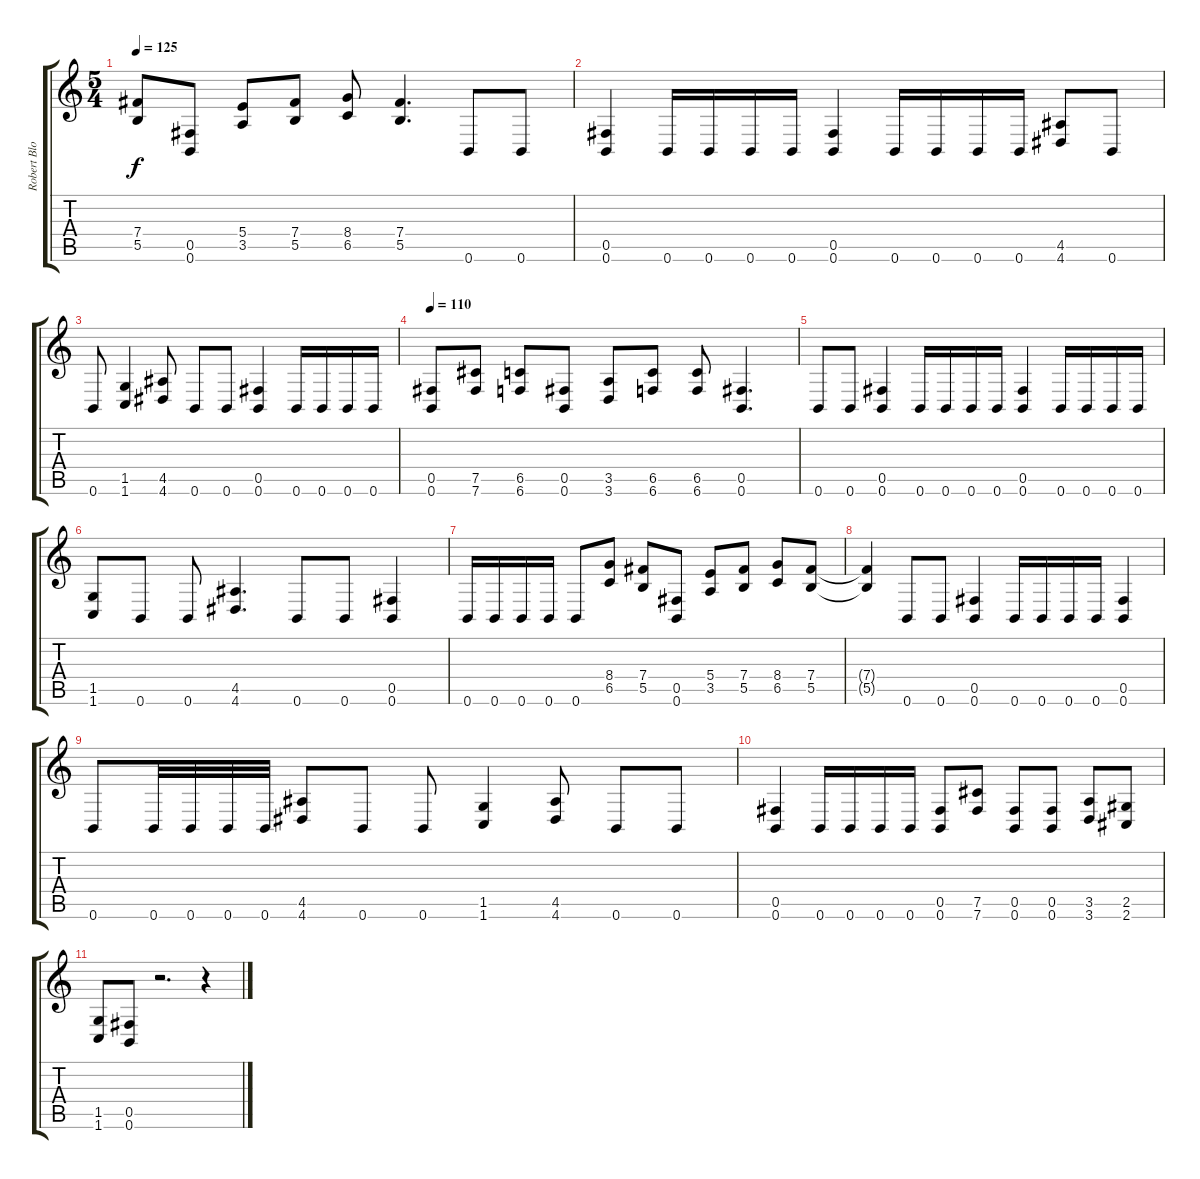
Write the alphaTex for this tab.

\track ("Robert Bloomfield " "Robert Blo") {instrument distortionguitar}
\staff {score tabs}
\tuning (Db4 Ab3 E3 B2 Gb2 B1) {hide}
\ts (5 4)
\tempo 125
\clef g2
\ks c
(7.4 5.5).8{dy f} (0.5 0.6).8 (5.4 3.5).8 (7.4 5.5).8 (8.4 6.5).8 (7.4 5.5).4{d} 0.6.8 0.6.8 |
(0.5 0.6).4 0.6.16 0.6.16 0.6.16 0.6.16 (0.5 0.6).4 0.6.16 0.6.16 0.6.16 0.6.16 (4.5 4.6).8 0.6.8 |
0.6.8 (1.5 1.6).4 (4.5 4.6).8 0.6.8 0.6.8 (0.5 0.6).4 0.6.16 0.6.16 0.6.16 0.6.16 |
\tempo 110
(0.5 0.6).8 (7.5 7.6).8 (6.5 6.6).8 (0.5 0.6).8 (3.5 3.6).8 (6.5 6.6).8 (6.5 6.6).8 (0.5 0.6).4{d} |
0.6.8 0.6.8 (0.5 0.6).4 0.6.16 0.6.16 0.6.16 0.6.16 (0.5 0.6).4 0.6.16 0.6.16 0.6.16 0.6.16 |
(1.5 1.6).8 0.6.8 0.6.8 (4.5 4.6).4{d} 0.6.8 0.6.8 (0.5 0.6).4 |
0.6.16 0.6.16 0.6.16 0.6.16 0.6.8 (8.4 6.5).8 (7.4 5.5).8 (0.5 0.6).8 (5.4 3.5).8 (7.4 5.5).8 (8.4 6.5).8 (7.4 5.5).8 |
(7.4{t} 5.5{t}).4 0.6.8 0.6.8 (0.5 0.6).4 0.6.16 0.6.16 0.6.16 0.6.16 (0.5 0.6).4 |
0.6.8 0.6.32 0.6.32 0.6.32 0.6.32 (4.5 4.6).8 0.6.8 0.6.8 (1.5 1.6).4 (4.5 4.6).8 0.6.8 0.6.8 |
(0.5 0.6).4 0.6.16 0.6.16 0.6.16 0.6.16 (0.5 0.6).8 (7.5 7.6).8 (0.5 0.6).8 (0.5 0.6).8 (3.5 3.6).8 (2.5 2.6).8 |
(1.5 1.6).8 (0.5 0.6).8 r.2{d} r.4
